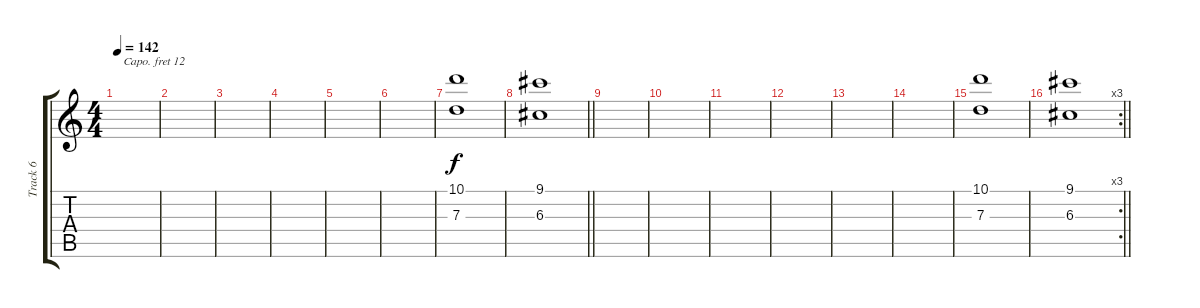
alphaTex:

\track ("Track 6" "Track 6") {instrument brasssection}
\staff {score tabs}
\capo 12
\tuning (E4 B3 G3 D3 A2 E2) {hide}
\ts (4 4)
\tempo 142
\clef g2
\ks c
|
|
|
|
|
|
(10.1 7.3).1 |
\barLineRight lightlight
(9.1 6.3).1 |
|
|
|
|
|
|
(10.1 7.3).1 |
\rc 3
\barLineRight lightlight
(9.1 6.3).1
